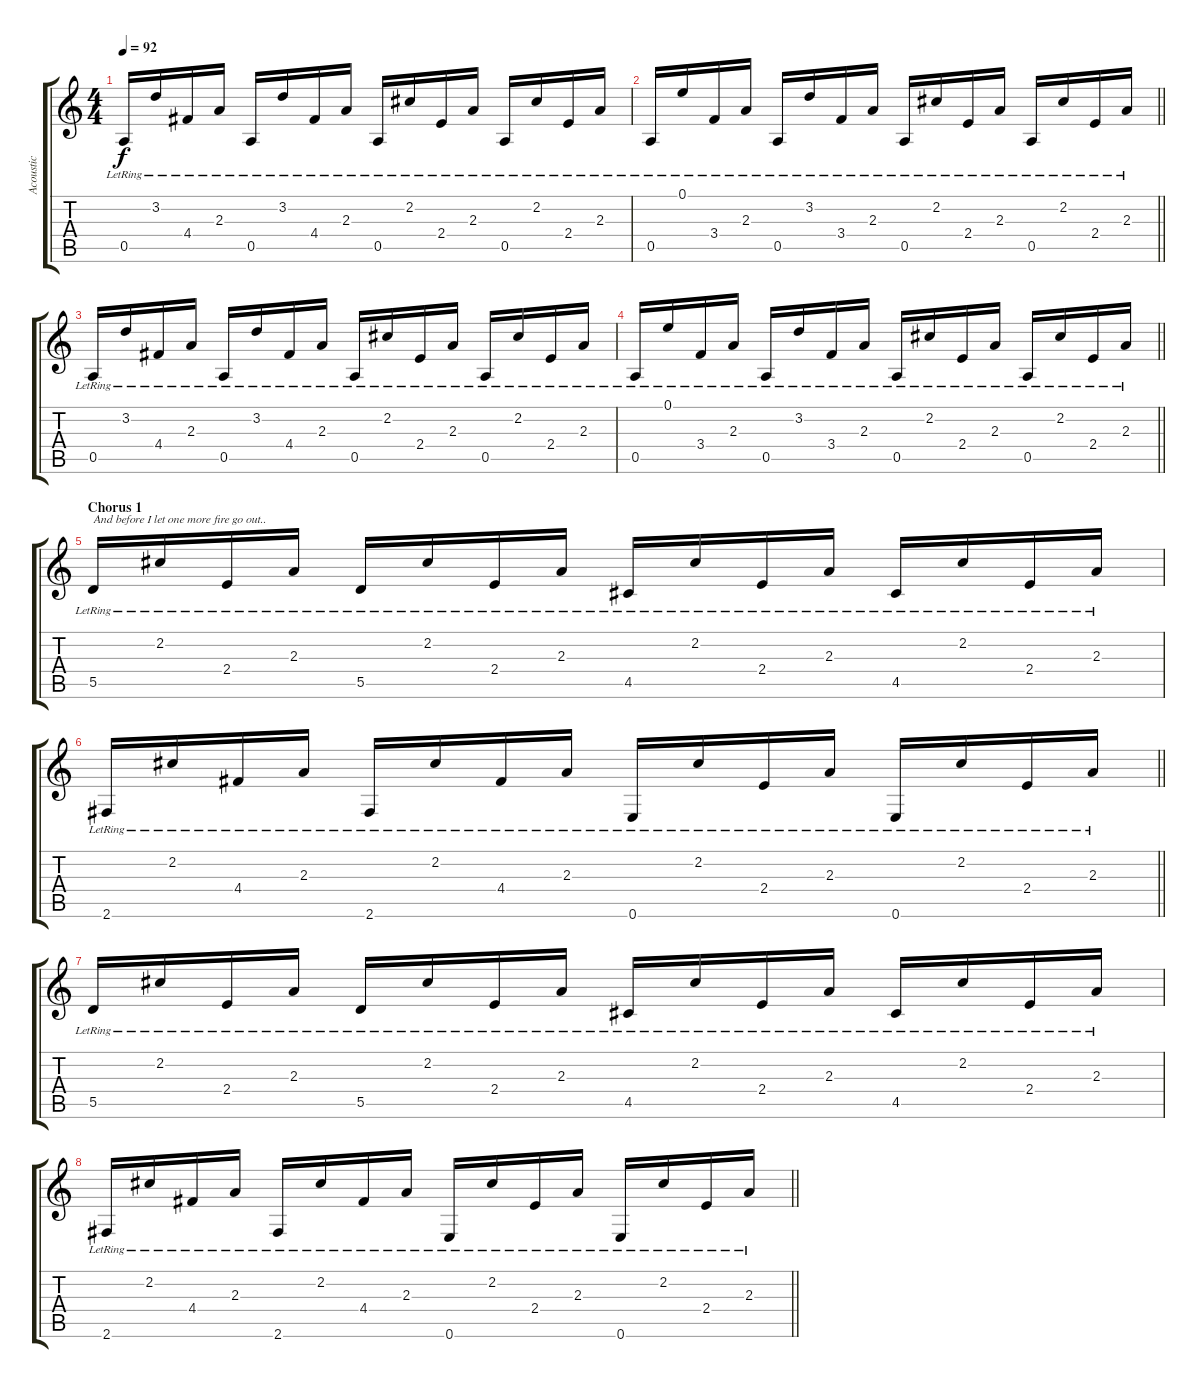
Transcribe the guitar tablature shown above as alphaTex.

\track ("Acoustic" "Acoustic") {instrument acousticguitarsteel}
\staff {score tabs}
\tuning (E4 B3 G3 D3 A2 E2) {hide}
\ts (4 4)
\tempo 92
\clef g2
\ks c
0.5{lr}.16{dy f} 3.2{lr}.16 4.4{lr}.16 2.3{lr}.16 0.5{lr}.16 3.2{lr}.16 4.4{lr}.16 2.3{lr}.16 0.5{lr}.16 2.2{lr}.16 2.4{lr}.16 2.3{lr}.16 0.5{lr}.16 2.2{lr}.16 2.4{lr}.16 2.3{lr}.16 |
\barLineRight lightlight
0.5{lr}.16 0.1{lr}.16 3.4{lr}.16 2.3{lr}.16 0.5{lr}.16 3.2{lr}.16 3.4{lr}.16 2.3{lr}.16 0.5{lr}.16 2.2{lr}.16 2.4{lr}.16 2.3{lr}.16 0.5{lr}.16 2.2{lr}.16 2.4{lr}.16 2.3{lr}.16 |
0.5{lr}.16 3.2{lr}.16 4.4{lr}.16 2.3{lr}.16 0.5{lr}.16 3.2{lr}.16 4.4{lr}.16 2.3{lr}.16 0.5{lr}.16 2.2{lr}.16 2.4{lr}.16 2.3{lr}.16 0.5{lr}.16 2.2{lr}.16 2.4{lr}.16 2.3{lr}.16 |
\barLineRight lightlight
0.5{lr}.16 0.1{lr}.16 3.4{lr}.16 2.3{lr}.16 0.5{lr}.16 3.2{lr}.16 3.4{lr}.16 2.3{lr}.16 0.5{lr}.16 2.2{lr}.16 2.4{lr}.16 2.3{lr}.16 0.5{lr}.16 2.2{lr}.16 2.4{lr}.16 2.3{lr}.16 |
\section ("" "Chorus 1")
5.5{lr}.16{txt "And before I let one more fire go out.."} 2.2{lr}.16 2.4{lr}.16 2.3{lr}.16 5.5{lr}.16 2.2{lr}.16 2.4{lr}.16 2.3{lr}.16 4.5{lr}.16 2.2{lr}.16 2.4{lr}.16 2.3{lr}.16 4.5{lr}.16 2.2{lr}.16 2.4{lr}.16 2.3{lr}.16 |
\barLineRight lightlight
2.6{lr}.16 2.2{lr}.16 4.4{lr}.16 2.3{lr}.16 2.6{lr}.16 2.2{lr}.16 4.4{lr}.16 2.3{lr}.16 0.6{lr}.16 2.2{lr}.16 2.4{lr}.16 2.3{lr}.16 0.6{lr}.16 2.2{lr}.16 2.4{lr}.16 2.3{lr}.16 |
5.5{lr}.16 2.2{lr}.16 2.4{lr}.16 2.3{lr}.16 5.5{lr}.16 2.2{lr}.16 2.4{lr}.16 2.3{lr}.16 4.5{lr}.16 2.2{lr}.16 2.4{lr}.16 2.3{lr}.16 4.5{lr}.16 2.2{lr}.16 2.4{lr}.16 2.3{lr}.16 |
\barLineRight lightlight
2.6{lr}.16 2.2{lr}.16 4.4{lr}.16 2.3{lr}.16 2.6{lr}.16 2.2{lr}.16 4.4{lr}.16 2.3{lr}.16 0.6{lr}.16 2.2{lr}.16 2.4{lr}.16 2.3{lr}.16 0.6{lr}.16 2.2{lr}.16 2.4{lr}.16 2.3{lr}.16
